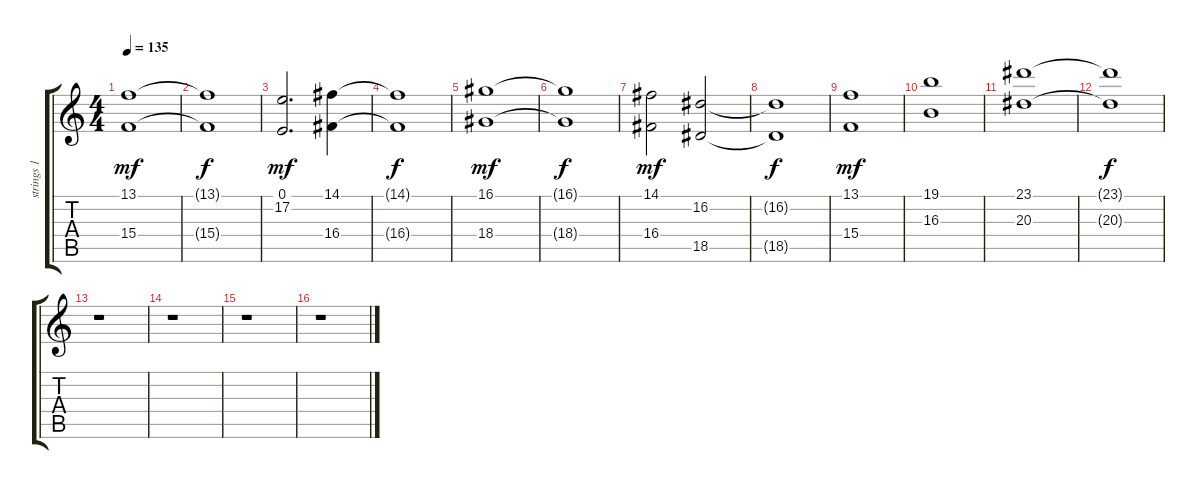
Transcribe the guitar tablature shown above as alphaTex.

\track ("strings 1" "strings 1") {instrument stringensemble1}
\staff {score tabs}
\tuning (E4 B3 G3 D3 A2 E2) {hide}
\ts (4 4)
\tempo 135
\clef g2
\ks c
(13.1 15.4).1{dy mf volume 3} |
(13.1{t} 15.4{t}).1{dy f} |
(0.1 17.2).2{d dy mf volume 3} (14.1 16.4).4{volume 3} |
(14.1{t} 16.4{t}).1{dy f} |
(16.1 18.4).1{dy mf volume 8} |
(16.1{t} 18.4{t}).1{dy f} |
(14.1 16.4).2{dy mf volume 5} (16.2 18.5).2{volume 4} |
(16.2{t} 18.5{t}).1{dy f} |
(13.1 15.4).1{dy mf volume 3} |
(19.1 16.3).1{volume 3} |
(23.1 20.3).1{volume 3} |
(23.1{t} 20.3{t}).1{dy f} |
r.1 |
r.1 |
r.1 |
r.1
